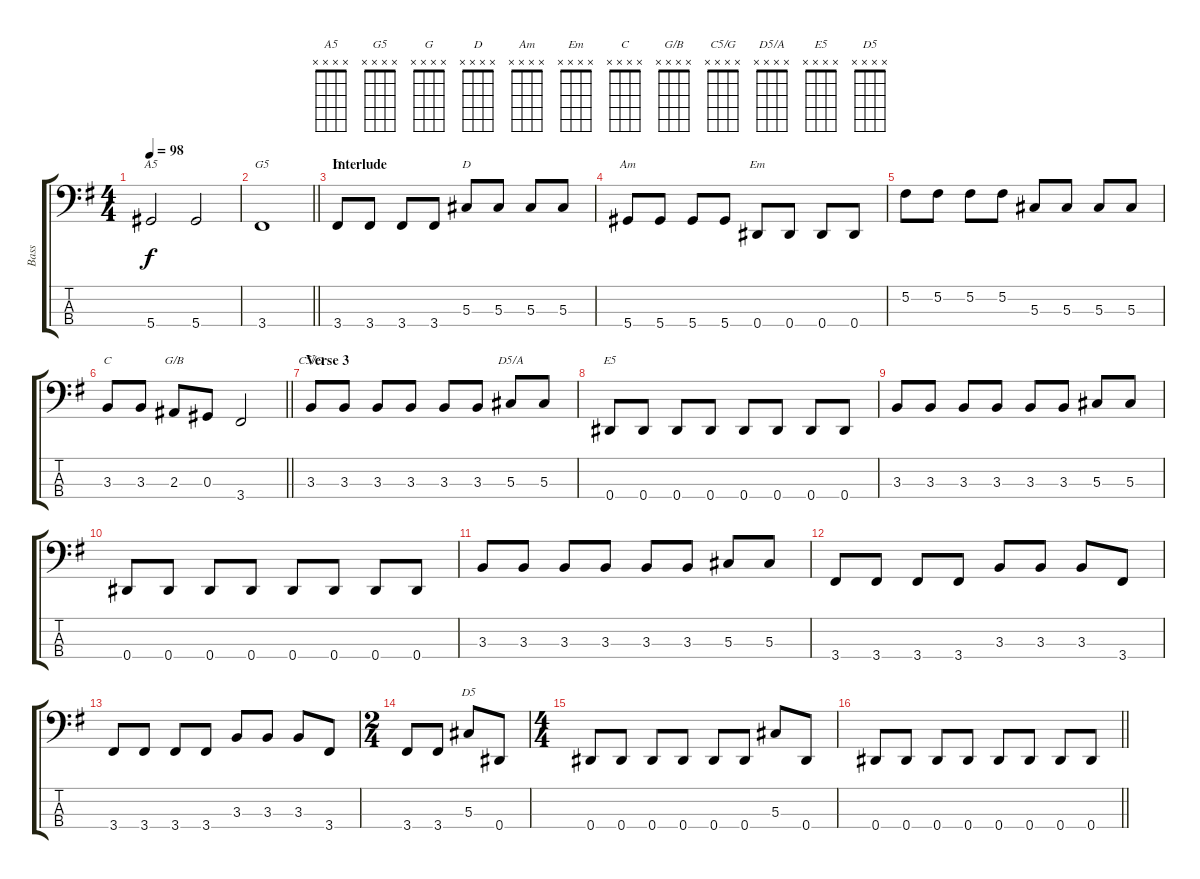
\track ("Bass" "Bass") {instrument electricbassfinger}
\staff {score tabs}
\tuning (Gb2 Db2 Ab1 Eb1) {hide}
\chord ("A5" x x x x)
\chord ("G5" x x x x)
\chord ("G" x x x x)
\chord ("D" x x x x)
\chord ("Am" x x x x)
\chord ("Em" x x x x)
\chord ("C" x x x x)
\chord ("G/B" x x x x)
\chord ("C5/G" x x x x)
\chord ("D5/A" x x x x)
\chord ("E5" x x x x)
\chord ("D5" x x x x)
\ts (4 4)
\tempo 98
\clef f4
\ks g
5.4.2{ch "A5" dy f} 5.4.2 |
\barLineRight lightlight
3.4.1{ch "G5"} |
\section ("" "Interlude")
3.4.8{ch "G"} 3.4.8 3.4.8 3.4.8 5.3.8{ch "D"} 5.3.8 5.3.8 5.3.8 |
5.4.8{ch "Am"} 5.4.8 5.4.8 5.4.8 0.4.8{ch "Em"} 0.4.8 0.4.8 0.4.8 |
5.2.8 5.2.8 5.2.8 5.2.8 5.3.8 5.3.8 5.3.8 5.3.8 |
\barLineRight lightlight
3.3.8{ch "C"} 3.3.8 2.3.8{ch "G/B"} 0.3.8 3.4.2 |
\section ("" "Verse 3")
3.3.8{ch "C5/G"} 3.3.8 3.3.8 3.3.8 3.3.8 3.3.8 5.3.8{ch "D5/A"} 5.3.8 |
0.4.8{ch "E5"} 0.4.8 0.4.8 0.4.8 0.4.8 0.4.8 0.4.8 0.4.8 |
3.3.8 3.3.8 3.3.8 3.3.8 3.3.8 3.3.8 5.3.8 5.3.8 |
0.4.8 0.4.8 0.4.8 0.4.8 0.4.8 0.4.8 0.4.8 0.4.8 |
3.3.8 3.3.8 3.3.8 3.3.8 3.3.8 3.3.8 5.3.8 5.3.8 |
3.4.8 3.4.8 3.4.8 3.4.8 3.3.8 3.3.8 3.3.8 3.4.8 |
3.4.8 3.4.8 3.4.8 3.4.8 3.3.8 3.3.8 3.3.8 3.4.8 |
\ts (2 4)
3.4.8 3.4.8 5.3.8{ch "D5"} 0.4.8 |
\ts (4 4)
0.4.8 0.4.8 0.4.8 0.4.8 0.4.8 0.4.8 5.3.8 0.4.8 |
\barLineRight lightlight
0.4.8 0.4.8 0.4.8 0.4.8 0.4.8 0.4.8 0.4.8 0.4.8
